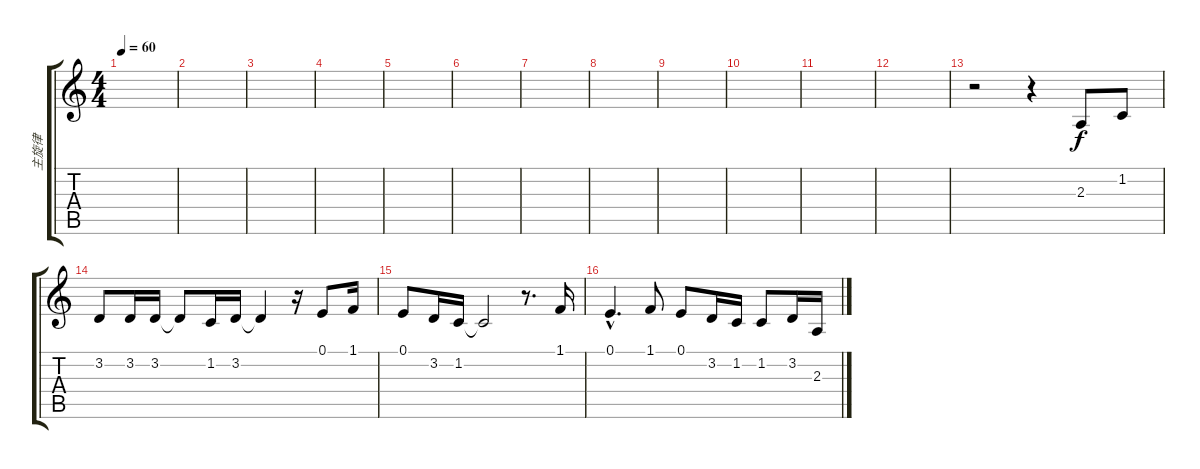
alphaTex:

\track ("主旋律" "主旋律") {instrument flute}
\staff {score tabs}
\tuning (E4 B3 G3 D3 A2 E2) {hide}
\ts (4 4)
\tempo 60
\clef g2
\ks c
|
|
|
|
|
|
|
|
|
|
|
|
r.2 r.4 2.3.8 1.2.8 |
3.2.8 3.2.16 3.2.16 3.2{t}.8 1.2.16 3.2.16 3.2{t}.4 r.16 0.1.8 1.1.16 |
0.1.8 3.2.16 1.2.16 1.2{t}.2 r.8{d} 1.1.16 |
0.1{hac}.4{d} 1.1.8 0.1.8 3.2.16 1.2.16 1.2.8 3.2.16 2.3.16
